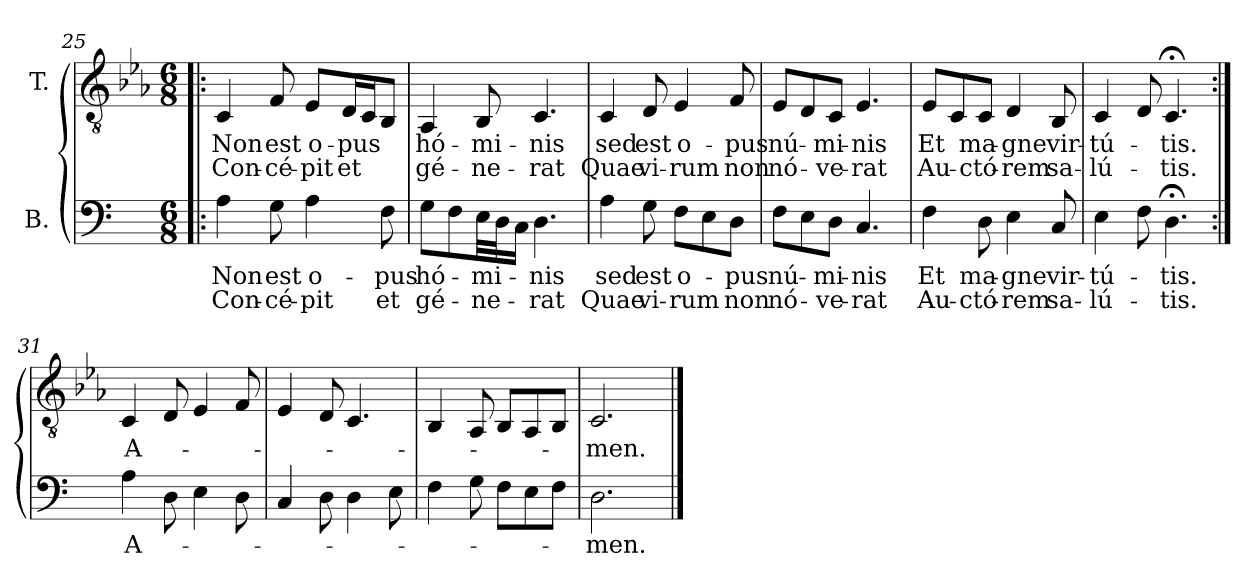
**kern	**text	**text	**kern	**text	**text
*part2	*part2	*part2	*part1	*part1	*part1
*staff2	*staff2	*staff2	*staff1	*staff1	*staff1
*I"B.	*	*	*I"T.	*	*
*clefF4	*	*	*clefGv2	*	*
*	*	*	*ITrd2c3	*	*
*k[]	*	*	*k[]	*	*
*a:	*	*	*a:	*	*
*M6/8	*	*	*M6/8	*	*
=25!|:	=25!|:	=25!|:	=25!|:	=25!|:	=25!|:
!	!LO:LY:b:color=#000000	!LO:LY:b:color=#000000	!	!	!
!	!	!	!	!LO:LY:b:color=#000000	!LO:LY:b:color=#000000
4Ai\	Non	Con-	4AAi/	Non	Con-
!	!LO:LY:b:color=#000000	!LO:LY:b:color=#000000	!	!	!
!	!	!	!	!LO:LY:b:color=#000000	!LO:LY:b:color=#000000
8Gi\	est	-cé-	8Di/	est	-cé-
!	!LO:LY:b:color=#000000	!LO:LY:b:color=#000000	!	!	!
!	!	!	!	!LO:LY:b:color=#000000	!LO:LY:b:color=#000000
4Ai\	o-	-pit	8Ci/L	o-	-pit
!	!	!	!	!LO:LY:b:color=#000000	!LO:LY:b:color=#000000
.	.	.	16BBi/L	-pus	et
.	.	.	16AAi/J	.	.
!	!LO:LY:b:color=#000000	!LO:LY:b:color=#000000	!	!	!
8Fi\	-pus	et	8GGi/J	.	.
=26	=26	=26	=26	=26	=26
!	!LO:LY:b:color=#000000	!LO:LY:b:color=#000000	!	!	!
!	!	!	!	!LO:LY:b:color=#000000	!LO:LY:b:color=#000000
8Gi\L	hó-	gé-	4FFi/	hó-	gé-
8Fi\	.	.	.	.	.
!	!LO:LY:b:color=#000000	!LO:LY:b:color=#000000	!	!	!
!	!	!	!	!LO:LY:b:color=#000000	!LO:LY:b:color=#000000
32Ei\LL	-mi-	-ne-	8GGi/	-mi-	-ne-
32Di\J	.	.	.	.	.
16Ci\JJ	.	.	.	.	.
!	!LO:LY:b:color=#000000	!LO:LY:b:color=#000000	!	!	!
!	!	!	!	!LO:LY:b:color=#000000	!LO:LY:b:color=#000000
4.Di\	-nis	-rat	4.AAi/	-nis	-rat
=27	=27	=27	=27	=27	=27
!	!LO:LY:b:color=#000000	!LO:LY:b:color=#000000	!	!	!
!	!	!	!	!LO:LY:b:color=#000000	!LO:LY:b:color=#000000
4Ai\	sed	Quae	4AAi/	sed	Quae
!	!LO:LY:b:color=#000000	!LO:LY:b:color=#000000	!	!	!
!	!	!	!	!LO:LY:b:color=#000000	!LO:LY:b:color=#000000
8Gi\	est	vi-	8BBi/	est	vi-
!	!LO:LY:b:color=#000000	!LO:LY:b:color=#000000	!	!	!
!	!	!	!	!LO:LY:b:color=#000000	!LO:LY:b:color=#000000
8Fi\L	o-	-rum	4Ci/	o-	-rum
8Ei\	.	.	.	.	.
!	!LO:LY:b:color=#000000	!LO:LY:b:color=#000000	!	!	!
!	!	!	!	!LO:LY:b:color=#000000	!LO:LY:b:color=#000000
8Di\J	-pus	non	8Di/	-pus	non
!!LO:LB:g=z
=28	=28	=28	=28	=28	=28
!	!LO:LY:b:color=#000000	!LO:LY:b:color=#000000	!	!	!
!	!	!	!	!LO:LY:b:color=#000000	!LO:LY:b:color=#000000
8Fi\L	nú-	nó-	8Ci/L	nú-	nó-
8Ei\	.	.	8BBi/	.	.
!	!LO:LY:b:color=#000000	!LO:LY:b:color=#000000	!	!	!
!	!	!	!	!LO:LY:b:color=#000000	!LO:LY:b:color=#000000
8Di\J	-mi-	-ve-	8AAi/J	-mi-	-ve-
!	!LO:LY:b:color=#000000	!LO:LY:b:color=#000000	!	!	!
!	!	!	!	!LO:LY:b:color=#000000	!LO:LY:b:color=#000000
4.Ci/	-nis	-rat	4.Ci/	-nis	-rat
=29	=29	=29	=29	=29	=29
!	!LO:LY:b:color=#000000	!LO:LY:b:color=#000000	!	!	!
!	!	!	!	!LO:LY:b:color=#000000	!LO:LY:b:color=#000000
4Fi\	Et	Au-	8Ci/L	Et	Au-
.	.	.	8AAi/	.	.
!	!LO:LY:b:color=#000000	!LO:LY:b:color=#000000	!	!	!
!	!	!	!	!LO:LY:b:color=#000000	!LO:LY:b:color=#000000
8Di\	ma-	-ctó-	8AAi/J	ma-	-ctó-
!	!LO:LY:b:color=#000000	!LO:LY:b:color=#000000	!	!	!
!	!	!	!	!LO:LY:b:color=#000000	!LO:LY:b:color=#000000
4Ei\	-gne	-rem	4BBi/	-gne	-rem
!	!LO:LY:b:color=#000000	!LO:LY:b:color=#000000	!	!	!
!	!	!	!	!LO:LY:b:color=#000000	!LO:LY:b:color=#000000
8Ci/	vir-	sa-	8GGi/	vir-	sa-
=30	=30	=30	=30	=30	=30
!	!LO:LY:b:color=#000000	!LO:LY:b:color=#000000	!	!	!
!	!	!	!	!LO:LY:b:color=#000000	!LO:LY:b:color=#000000
4Ei\	-tú-	-lú-	4AAi/	-tú-	-lú-
8Fi\	.	.	8BBi/	.	.
!	!LO:LY:b:color=#000000	!LO:LY:b:color=#000000	!	!	!
!	!	!	!	!LO:LY:b:color=#000000	!LO:LY:b:color=#000000
4.D;i\	-tis.	-tis.	4.AA;i/	-tis.	-tis.
=31:|!	=31:|!	=31:|!	=31:|!	=31:|!	=31:|!
!	!LO:LY:b:color=#000000	!	!	!	!
!	!	!	!	!LO:LY:b:color=#000000	!
4Ai\	A-	.	4AAi/	A-	.
8Di\	.	.	8BBi/	.	.
4Ei\	.	.	4Ci/	.	.
8Di\	.	.	8Di/	.	.
=32	=32	=32	=32	=32	=32
4Ci/	.	.	4Ci/	.	.
8Di\	.	.	8BBi/	.	.
4Di\	.	.	4.AAi/	.	.
8Ei\	.	.	.	.	.
=33	=33	=33	=33	=33	=33
4Fi\	.	.	4GGi/	.	.
8Gi\	.	.	8FFi/	.	.
8Fi\L	.	.	8GGi/L	.	.
8Ei\	.	.	8FFi/	.	.
8Fi\J	.	.	8GGi/J	.	.
=34	=34	=34	=34	=34	=34
!	!LO:LY:b:color=#000000	!	!	!	!
!	!	!	!	!LO:LY:b:color=#000000	!
2.Di\	-men.	.	2.AAi/	-men.	.
==	==	==	==	==	==
*-	*-	*-	*-	*-	*-
